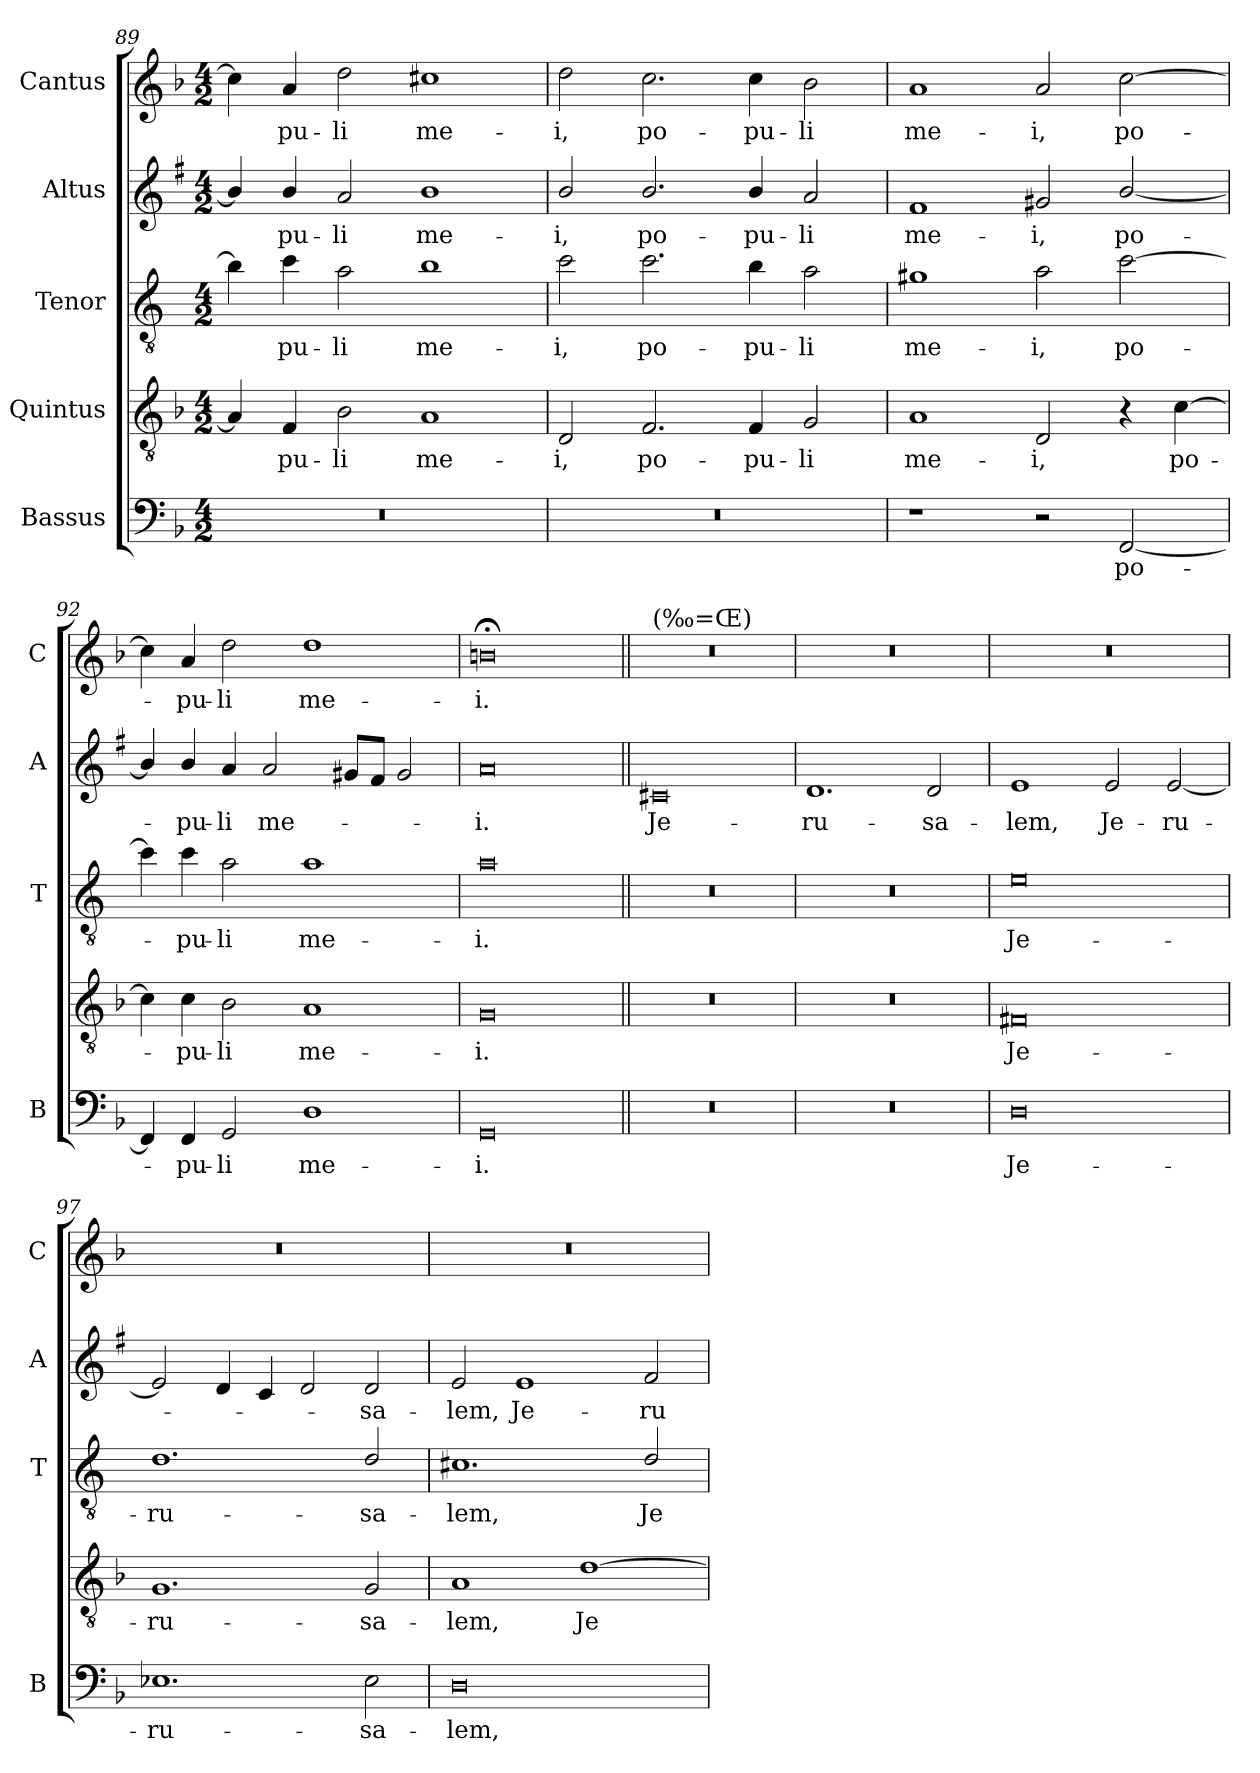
**kern	**text	**kern	**text	**kern	**text	**kern	**text	**kern	**text
*part5	*part5	*part4	*part4	*part3	*part3	*part2	*part2	*part1	*part1
*staff5	*staff5	*staff4	*staff4	*staff3	*staff3	*staff2	*staff2	*staff1	*staff1
*I"Bassus	*	*I"Quintus	*	*I"Tenor	*	*I"Altus	*	*I"Cantus	*
*I'B	*	*	*	*I'T	*	*I'A	*	*I'C	*
*clefF4	*	*clefGv2	*	*clefGv2	*	*clefG2	*	*clefG2	*
*	*	*	*	*ITrd4c7	*	*ITrd1c2	*	*	*
*k[b-]	*	*k[b-]	*	*k[b-]	*	*k[b-]	*	*k[b-]	*
*F:	*	*F:	*	*F:	*	*F:	*	*F:	*
*M4/2	*	*M4/2	*	*M4/2	*	*M4/2	*	*M4/2	*
=89	=89	=89	=89	=89	=89	=89	=89	=89	=89
0r	.	4A/]	.	4e\]	.	4a/]	.	4cc\]	.
!	!	!	!LO:LY:b	!	!LO:LY:b	!	!LO:LY:b	!	!LO:LY:b
.	.	4F/	-pu-	4f\	-pu-	4a/	-pu-	4a/	-pu-
!	!	!	!LO:LY:b	!	!LO:LY:b	!	!LO:LY:b	!	!LO:LY:b
.	.	2B-\	-li	2d\	-li	2g/	-li	2dd\	-li
!	!	!	!LO:LY:b	!	!LO:LY:b	!	!LO:LY:b	!	!LO:LY:b
.	.	1A	me-	1e	me-	1a	me-	1cc#X	me-
=90	=90	=90	=90	=90	=90	=90	=90	=90	=90
!	!	!	!LO:LY:b	!	!LO:LY:b	!	!LO:LY:b	!	!LO:LY:b
0r	.	2D/	-i,	2f\	-i,	2a/	-i,	2dd\	-i,
!	!	!	!LO:LY:b	!	!LO:LY:b	!	!LO:LY:b	!	!LO:LY:b
.	.	2.F/	po-	2.f\	po-	2.a/	po-	2.cc\	po-
!	!	!	!LO:LY:b	!	!LO:LY:b	!	!LO:LY:b	!	!LO:LY:b
.	.	4F/	-pu-	4e\	-pu-	4a/	-pu-	4cc\	-pu-
!	!	!	!LO:LY:b	!	!LO:LY:b	!	!LO:LY:b	!	!LO:LY:b
.	.	2G/	-li	2d\	-li	2g/	-li	2b-\	-li
=91	=91	=91	=91	=91	=91	=91	=91	=91	=91
!	!	!	!LO:LY:b	!	!LO:LY:b	!	!LO:LY:b	!	!LO:LY:b
1r	.	1A	me-	1c#X	me-	1e	me-	1a	me-
!	!	!	!LO:LY:b	!	!LO:LY:b	!	!LO:LY:b	!	!LO:LY:b
2r	.	2D/	-i,	2d\	-i,	2f#X/	-i,	2a/	-i,
!	!LO:LY:b	!	!	!	!LO:LY:b	!	!LO:LY:b	!	!LO:LY:b
[2FF/	po-	4r	.	[2f\	po-	[2a/	po-	[2cc\	po-
!	!	!	!LO:LY:b	!	!	!	!	!	!
.	.	[4c\	po-	.	.	.	.	.	.
!!LO:LB:g=z
=92	=92	=92	=92	=92	=92	=92	=92	=92	=92
4FF/]	.	4c\]	.	4f\]	.	4a/]	.	4cc\]	.
!	!LO:LY:b	!	!LO:LY:b	!	!LO:LY:b	!	!LO:LY:b	!	!LO:LY:b
4FF/	-pu-	4c\	-pu-	4f\	-pu-	4a/	-pu-	4a/	-pu-
!	!LO:LY:b	!	!LO:LY:b	!	!LO:LY:b	!	!LO:LY:b	!	!LO:LY:b
2GG/	-li	2B-\	-li	2d\	-li	4g/	-li	2dd\	-li
!	!	!	!	!	!	!	!LO:LY:b	!	!
.	.	.	.	.	.	2g/	me-	.	.
!	!LO:LY:b	!	!LO:LY:b	!	!LO:LY:b	!	!	!	!LO:LY:b
1D	me-	1A	me-	1d	me-	.	.	1dd	me-
.	.	.	.	.	.	8f#X/L	.	.	.
.	.	.	.	.	.	8e/J	.	.	.
.	.	.	.	.	.	2f#/	.	.	.
=93	=93	=93	=93	=93	=93	=93	=93	=93	=93
!	!LO:LY:b	!	!LO:LY:b	!	!LO:LY:b	!	!LO:LY:b	!	!LO:LY:b
0GG	-i.	0G	-i.	0d	-i.	0g	-i.	0bn;<	-i.
=94||	=94||	=94||	=94||	=94||	=94||	=94||	=94||	=94||	=94||
!	!	!	!	!	!	!	!	!LO:TX:a:t=(‰=Œ)	!
!	!	!	!	!	!	!	!LO:LY:b	!	!
0r	.	0r	.	0r	.	0Bn	Je-	0r	.
=95	=95	=95	=95	=95	=95	=95	=95	=95	=95
!	!	!	!	!	!	!	!LO:LY:b	!	!
0r	.	0r	.	0r	.	1.c	-ru-	0r	.
!	!	!	!	!	!	!	!LO:LY:b	!	!
.	.	.	.	.	.	2c/	-sa-	.	.
=96	=96	=96	=96	=96	=96	=96	=96	=96	=96
!	!LO:LY:b	!	!LO:LY:b	!	!LO:LY:b	!	!LO:LY:b	!	!
0D	Je-	0F#X	Je-	0A	Je-	1d	-lem,	0r	.
!	!	!	!	!	!	!	!LO:LY:b	!	!
.	.	.	.	.	.	2d/	Je-	.	.
!	!	!	!	!	!	!	!LO:LY:b	!	!
.	.	.	.	.	.	[2d/	-ru-	.	.
!!LO:PB:g=z
=97	=97	=97	=97	=97	=97	=97	=97	=97	=97
!	!LO:LY:b	!	!LO:LY:b	!	!LO:LY:b	!	!	!	!
1.E-X	-ru-	1.G	-ru-	1.G	-ru-	2d/]	.	0r	.
.	.	.	.	.	.	4c/	.	.	.
.	.	.	.	.	.	4B-/	.	.	.
.	.	.	.	.	.	2c/	.	.	.
!	!LO:LY:b	!	!LO:LY:b	!	!LO:LY:b	!	!LO:LY:b	!	!
2E-\	-sa-	2G/	-sa-	2G/	-sa-	2c/	-sa-	.	.
=98	=98	=98	=98	=98	=98	=98	=98	=98	=98
!	!LO:LY:b	!	!LO:LY:b	!	!LO:LY:b	!	!LO:LY:b	!	!
0D	-lem,	1A	-lem,	1.F#X	-lem,	2d/	-lem,	0r	.
!	!	!	!	!	!	!	!LO:LY:b	!	!
.	.	.	.	.	.	1d	Je-	.	.
!	!	!	!LO:LY:b	!	!	!	!	!	!
.	.	[1d	Je-	.	.	.	.	.	.
!	!	!	!	!	!LO:LY:b	!	!LO:LY:b	!	!
.	.	.	.	2G/	Je-	2e/	-ru-	.	.
=	=	=	=	=	=	=	=	=	=
*-	*-	*-	*-	*-	*-	*-	*-	*-	*-
